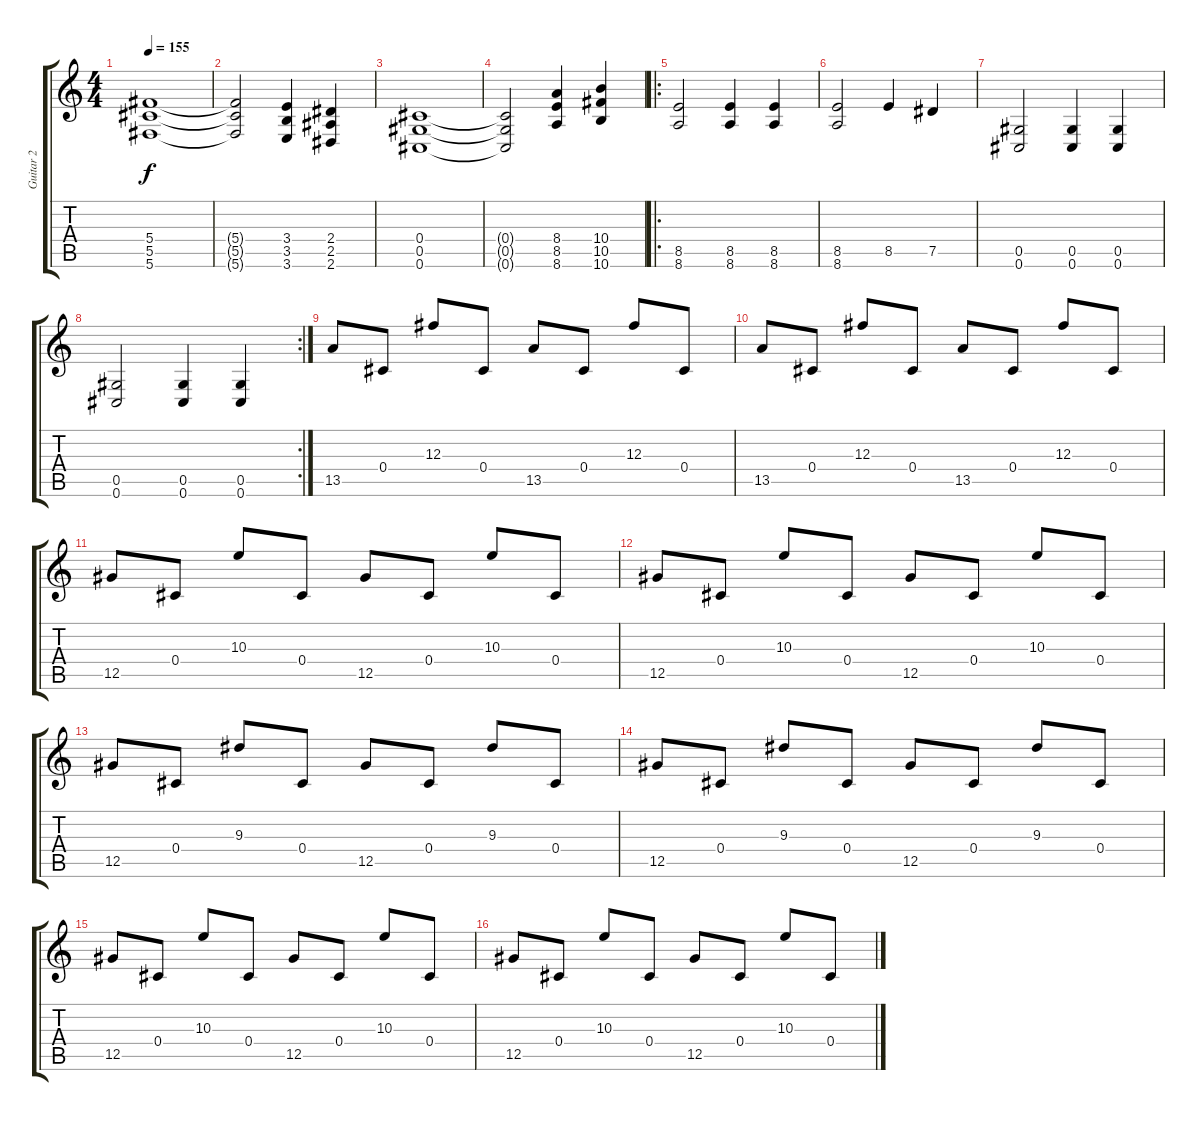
\track ("Guitar 2" "Guitar 2") {instrument overdrivenguitar}
\staff {score tabs}
\tuning (Eb4 Bb3 Gb3 Db3 Ab2 Db2) {hide}
\ts (4 4)
\tempo 155
\clef g2
\ks c
(5.4 5.5 5.6).1{dy f} |
(5.4{t} 5.5{t} 5.6{t}).2 (3.4 3.5 3.6).4 (2.4 2.5 2.6).4 |
(0.4 0.5 0.6).1 |
(0.4{t} 0.5{t} 0.6{t}).2 (8.4 8.5 8.6).4 (10.4 10.5 10.6).4 |
\ro
(8.5 8.6).2 (8.5 8.6).4 (8.5 8.6).4 |
(8.5 8.6).2 8.5.4 7.5.4 |
(0.5 0.6).2 (0.5 0.6).4 (0.5 0.6).4 |
\rc 2
(0.5 0.6).2 (0.5 0.6).4 (0.5 0.6).4 |
13.5.8 0.4.8 12.3.8 0.4.8 13.5.8 0.4.8 12.3.8 0.4.8 |
13.5.8 0.4.8 12.3.8 0.4.8 13.5.8 0.4.8 12.3.8 0.4.8 |
12.5.8 0.4.8 10.3.8 0.4.8 12.5.8 0.4.8 10.3.8 0.4.8 |
12.5.8 0.4.8 10.3.8 0.4.8 12.5.8 0.4.8 10.3.8 0.4.8 |
12.5.8 0.4.8 9.3.8 0.4.8 12.5.8 0.4.8 9.3.8 0.4.8 |
12.5.8 0.4.8 9.3.8 0.4.8 12.5.8 0.4.8 9.3.8 0.4.8 |
12.5.8 0.4.8 10.3.8 0.4.8 12.5.8 0.4.8 10.3.8 0.4.8 |
12.5.8 0.4.8 10.3.8 0.4.8 12.5.8 0.4.8 10.3.8 0.4.8
